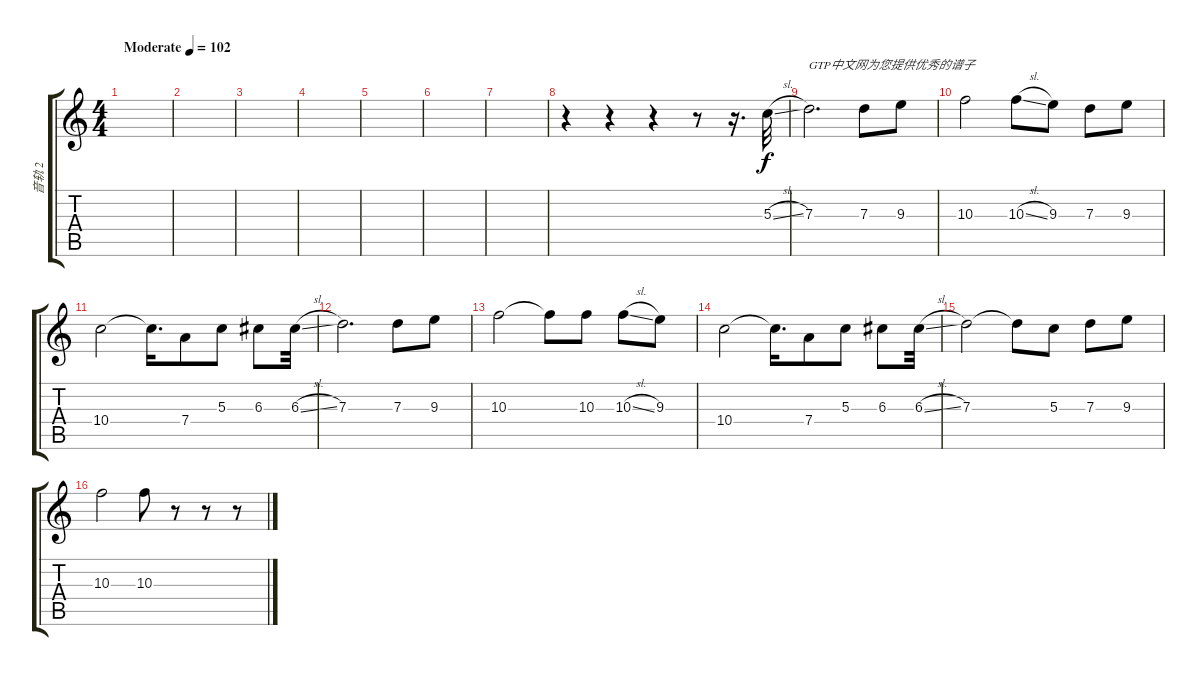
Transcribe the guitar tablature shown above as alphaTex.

\track ("音轨 2" "音轨 2") {instrument distortionguitar}
\staff {score tabs}
\tuning (E4 B3 G3 D3 A2 E2) {hide}
\ts (4 4)
\tempo (102 "Moderate")
\clef g2
\ks c
|
|
|
|
|
|
|
r.4 r.4 r.4 r.8 r.16{d} 5.3{sl}.32 |
7.3.2{d txt "GTP中文网为您提供优秀的谱子"} 7.3.8 9.3.8 |
10.3.2 10.3{sl}.8 9.3.8 7.3.8 9.3.8 |
10.4.2 10.4{t}.16{d} 7.4.8 5.3.8 6.3.8 6.3{sl}.32 |
7.3.2{d} 7.3.8 9.3.8 |
10.3.2 10.3{t}.8 10.3.8 10.3{sl}.8 9.3.8 |
10.4.2 10.4{t}.16{d} 7.4.8 5.3.8 6.3.8 6.3{sl}.32 |
7.3.2 7.3{t}.8 5.3.8 7.3.8 9.3.8 |
10.3.2 10.3.8 r.8 r.8 r.8
